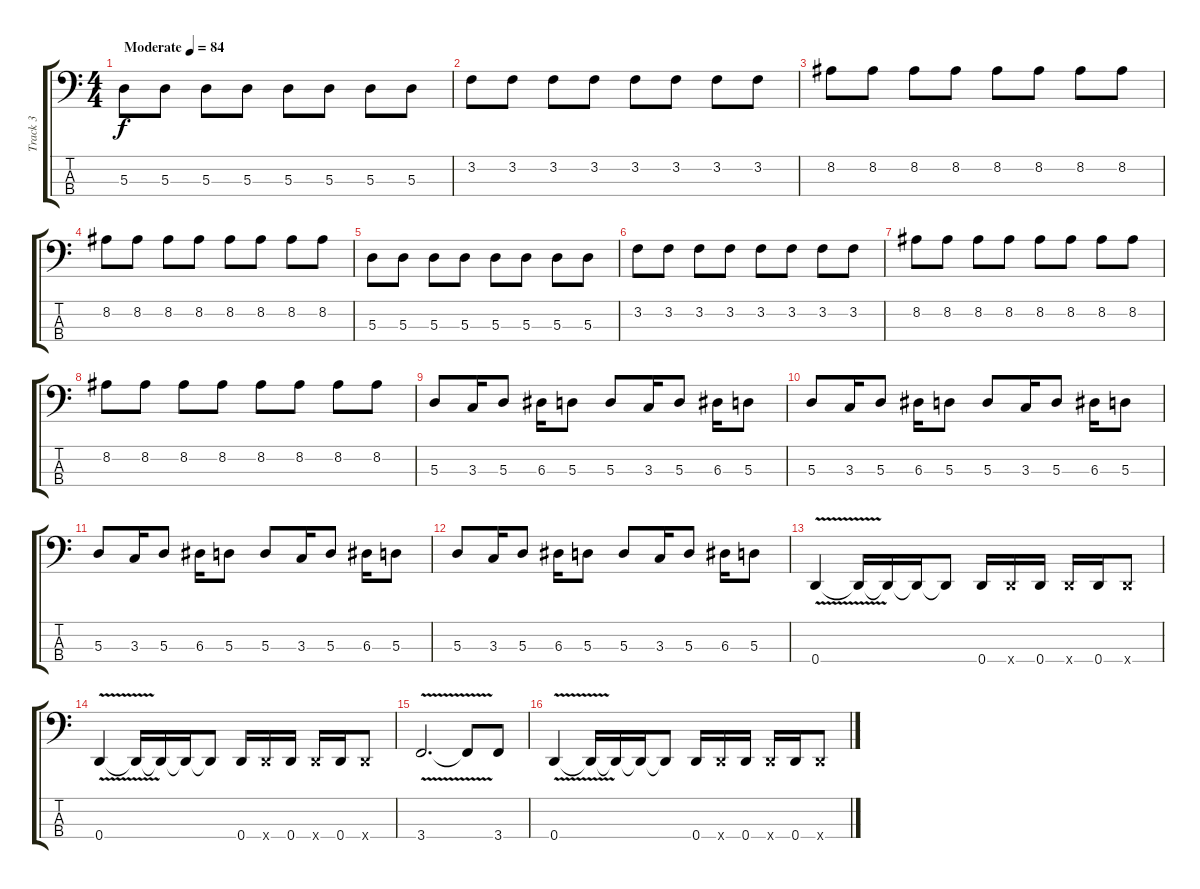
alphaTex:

\track ("Track 3" "Track 3") {instrument electricbassfinger}
\staff {score tabs}
\tuning (G2 D2 A1 D1) {hide}
\ts (4 4)
\tempo (84 "Moderate")
\clef f4
\ks c
5.3.8{dy f instrument electricbassfinger} 5.3.8 5.3.8 5.3.8 5.3.8 5.3.8 5.3.8 5.3.8 |
3.2.8 3.2.8 3.2.8 3.2.8 3.2.8 3.2.8 3.2.8 3.2.8 |
8.2.8 8.2.8 8.2.8 8.2.8 8.2.8 8.2.8 8.2.8 8.2.8 |
8.2.8 8.2.8 8.2.8 8.2.8 8.2.8 8.2.8 8.2.8 8.2.8 |
5.3.8 5.3.8 5.3.8 5.3.8 5.3.8 5.3.8 5.3.8 5.3.8 |
3.2.8 3.2.8 3.2.8 3.2.8 3.2.8 3.2.8 3.2.8 3.2.8 |
8.2.8 8.2.8 8.2.8 8.2.8 8.2.8 8.2.8 8.2.8 8.2.8 |
8.2.8 8.2.8 8.2.8 8.2.8 8.2.8 8.2.8 8.2.8 8.2.8 |
5.3.8 3.3.16 5.3.8 6.3.16 5.3.8 5.3.8 3.3.16 5.3.8 6.3.16 5.3.8 |
5.3.8 3.3.16 5.3.8 6.3.16 5.3.8 5.3.8 3.3.16 5.3.8 6.3.16 5.3.8 |
5.3.8 3.3.16 5.3.8 6.3.16 5.3.8 5.3.8 3.3.16 5.3.8 6.3.16 5.3.8 |
5.3.8 3.3.16 5.3.8 6.3.16 5.3.8 5.3.8 3.3.16 5.3.8 6.3.16 5.3.8 |
0.4{v}.4 0.4{t}.16 0.4{t}.16 0.4{t}.16 0.4{t}.8 0.4.16 0.4{x}.16 0.4.16 0.4{x}.16 0.4.16 0.4{x}.8 |
0.4{v}.4 0.4{t}.16 0.4{t}.16 0.4{t}.16 0.4{t}.8 0.4.16 0.4{x}.16 0.4.16 0.4{x}.16 0.4.16 0.4{x}.8 |
3.4{v}.2{d} 3.4{t}.8 3.4.8 |
0.4{v}.4 0.4{t}.16 0.4{t}.16 0.4{t}.16 0.4{t}.8 0.4.16 0.4{x}.16 0.4.16 0.4{x}.16 0.4.16 0.4{x}.8
